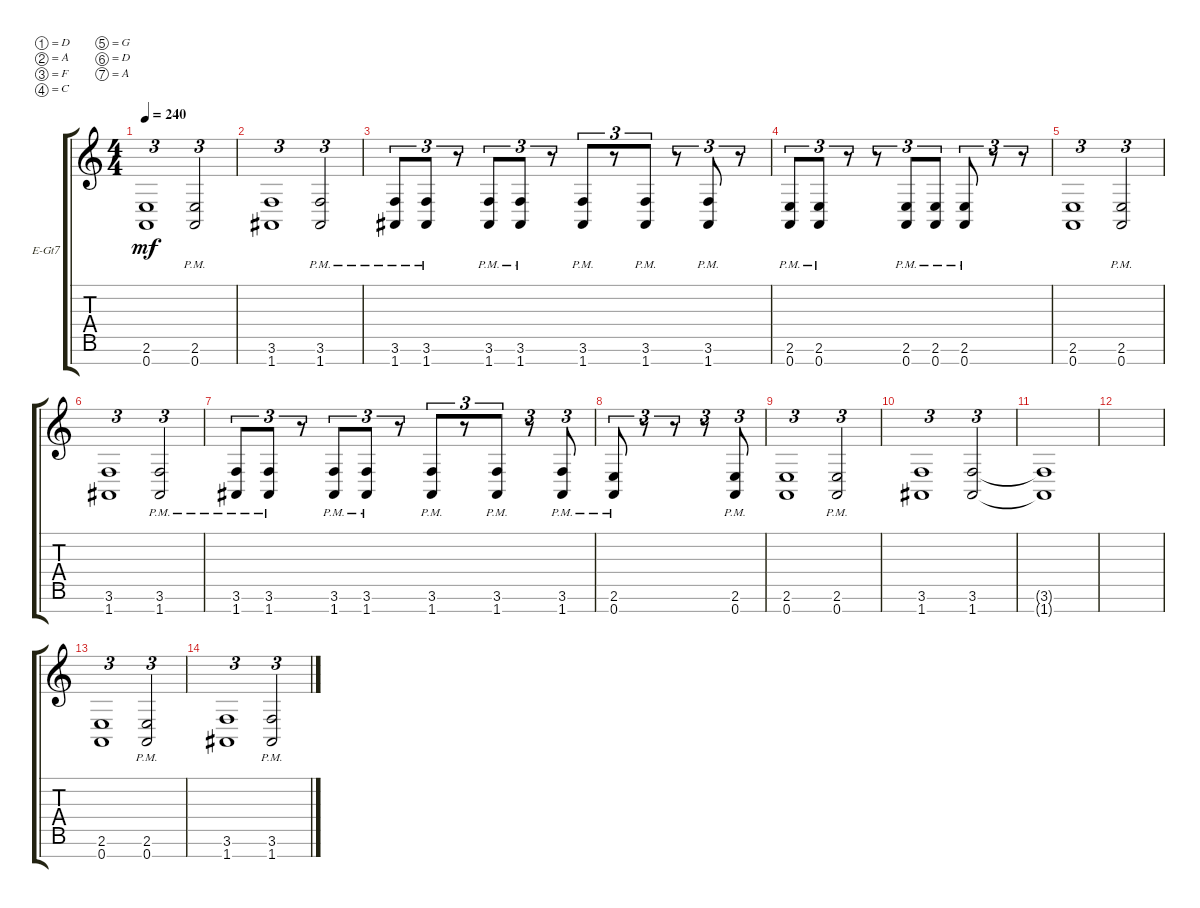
\defaultSystemsLayout 4
\bracketExtendMode groupsimilarinstruments
\firstSystemTrackNameOrientation horizontal
\otherSystemsTrackNameOrientation horizontal
\track ("Electric Guitar" "E-Gt7") {instrument distortionguitar}
\staff {score tabs}
\tuning (D4 A3 F3 C3 G2 D2 A1)
\ts (4 4)
\tempo 240
\clef g2
\ks c
(0.7 2.6).1{tu (3 2) dy mf} (0.7 2.6{pm}).2{tu (3 2)} |
(1.7 3.6).1{tu (3 2)} (1.7 3.6{pm}).2{tu (3 2)} |
(1.7{pm} 3.6).8{tu (3 2)} (1.7{pm} 3.6).8{tu (3 2)} r.8{tu (3 2)} (1.7{pm} 3.6).8{tu (3 2)} (1.7{pm} 3.6).8{tu (3 2)} r.8{tu (3 2)} (1.7{pm} 3.6).8{tu (3 2)} r.8{tu (3 2)} (1.7{pm} 3.6).8{tu (3 2)} r.8{tu (3 2)} (1.7{pm} 3.6).8{tu (3 2)} r.8{tu (3 2)} |
(0.7{pm} 2.6{pm}).8{tu (3 2)} (0.7{pm} 2.6{pm}).8{tu (3 2)} r.8{tu (3 2)} r.8{tu (3 2)} (0.7{pm} 2.6{pm}).8{tu (3 2)} (0.7{pm} 2.6{pm}).8{tu (3 2)} (0.7{pm} 2.6{pm}).8{tu (3 2)} r.8{tu (3 2)} r.8{tu (3 2)} |
(0.7 2.6).1{tu (3 2)} (0.7 2.6{pm}).2{tu (3 2)} |
(1.7 3.6).1{tu (3 2)} (1.7 3.6{pm}).2{tu (3 2)} |
(1.7{pm} 3.6).8{tu (3 2)} (1.7{pm} 3.6).8{tu (3 2)} r.8{tu (3 2)} (1.7{pm} 3.6).8{tu (3 2)} (1.7{pm} 3.6).8{tu (3 2)} r.8{tu (3 2)} (1.7{pm} 3.6).8{tu (3 2)} r.8{tu (3 2)} (1.7{pm} 3.6).8{tu (3 2)} r.8{tu (3 2)} (1.7{pm} 3.6).8{tu (3 2)} |
(0.7{pm} 2.6{pm}).8{tu (3 2)} r.8{tu (3 2)} r.8{tu (3 2)} r.8{tu (3 2)} (0.7{pm} 2.6{pm}).8{tu (3 2)} |
(0.7 2.6).1{tu (3 2)} (0.7 2.6{pm}).2{tu (3 2)} |
(1.7 3.6).1{tu (3 2)} (1.7 3.6).2{tu (3 2)} |
(1.7{t} 3.6{t}).1 |
|
(0.7 2.6).1{tu (3 2)} (0.7 2.6{pm}).2{tu (3 2)} |
(1.7 3.6).1{tu (3 2)} (1.7 3.6{pm}).2{tu (3 2)}
